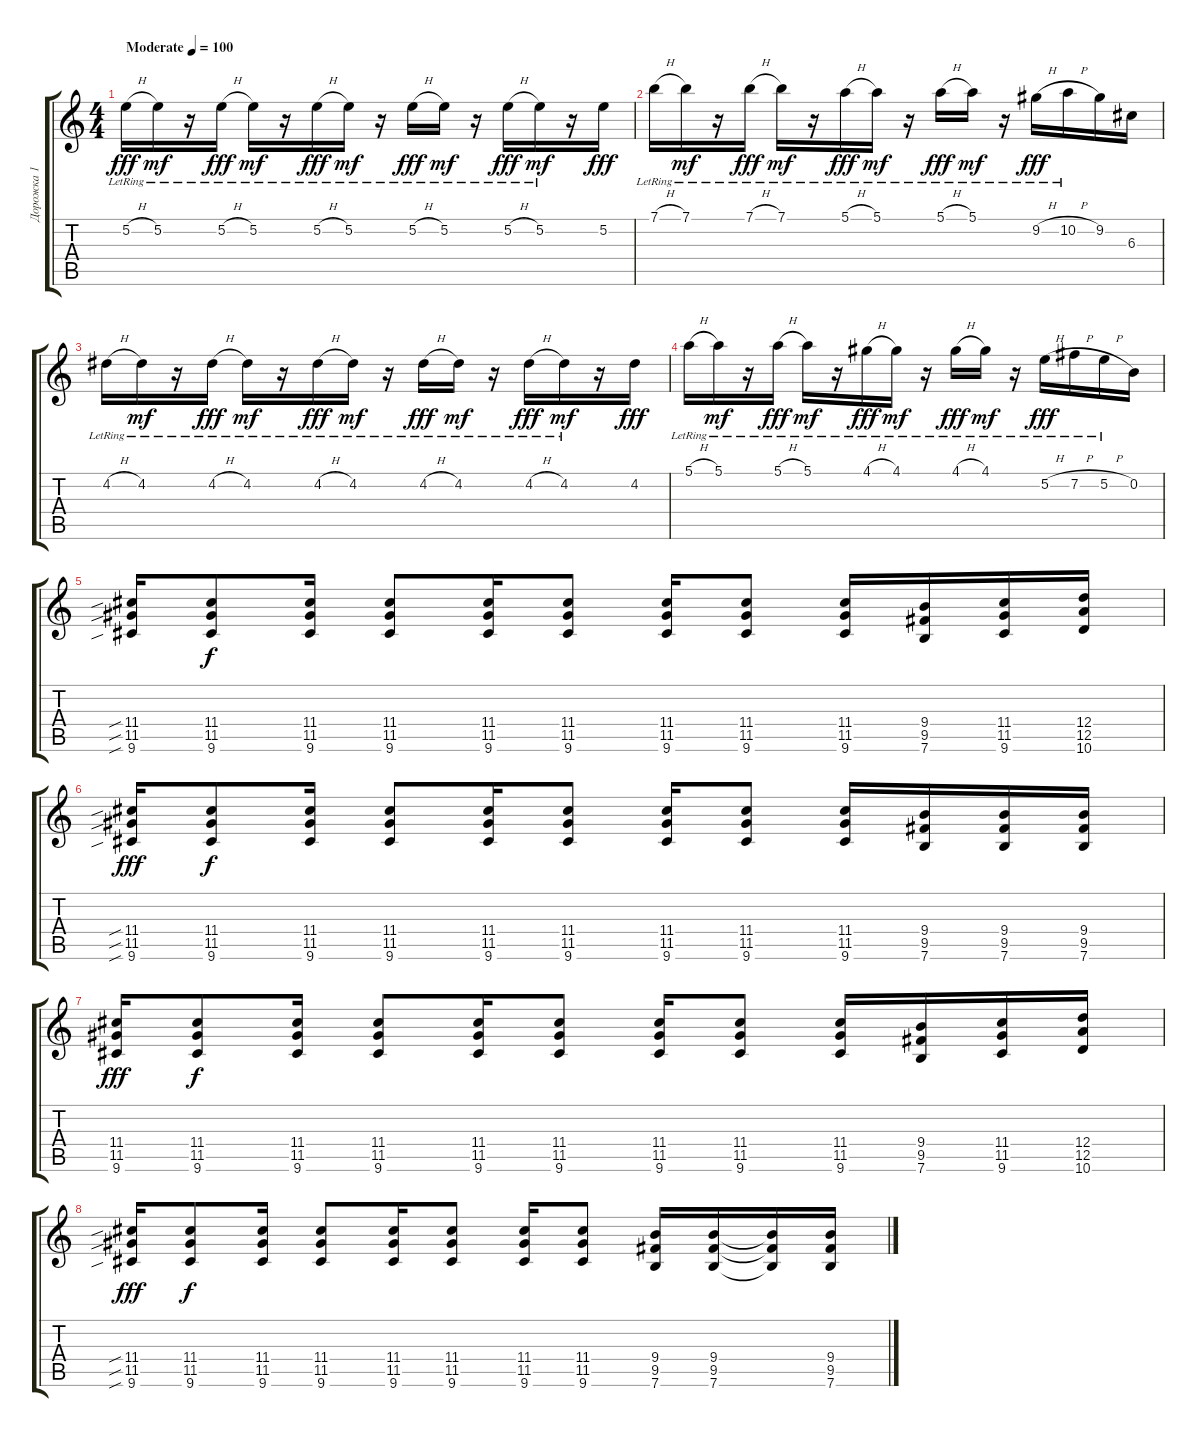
\track ("Дорожка 1" "Дорожка 1") {instrument distortionguitar}
\staff {score tabs}
\tuning (E4 B3 G3 D3 A2 E2) {hide}
\ts (4 4)
\tempo (100 "Moderate")
\clef g2
\ks c
5.2{h lr}.16{dy fff instrument distortionguitar} 5.2{lr}.16{dy mf} r.16 5.2{h lr}.16{dy fff} 5.2{lr}.16{dy mf} r.16 5.2{h lr}.16{dy fff} 5.2{lr}.16{dy mf} r.16 5.2{h lr}.16{dy fff} 5.2{lr}.16{dy mf} r.16 5.2{h lr}.16{dy fff} 5.2{lr}.16{dy mf} r.16 5.2.16{dy fff} |
7.1{h lr}.16 7.1{lr}.16{dy mf} r.16 7.1{h lr}.16{dy fff} 7.1{lr}.16{dy mf} r.16 5.1{h lr}.16{dy fff} 5.1{lr}.16{dy mf} r.16 5.1{h lr}.16{dy fff} 5.1{lr}.16{dy mf} r.16 9.2{h lr}.16{dy fff} 10.2{h lr}.16 9.2.16 6.3.16 |
4.2{h lr}.16 4.2{lr}.16{dy mf} r.16 4.2{h lr}.16{dy fff} 4.2{lr}.16{dy mf} r.16 4.2{h lr}.16{dy fff} 4.2{lr}.16{dy mf} r.16 4.2{h lr}.16{dy fff} 4.2{lr}.16{dy mf} r.16 4.2{h lr}.16{dy fff} 4.2{lr}.16{dy mf} r.16 4.2.16{dy fff} |
5.1{h lr}.16 5.1{lr}.16{dy mf} r.16 5.1{h lr}.16{dy fff} 5.1{lr}.16{dy mf} r.16 4.1{h lr}.16{dy fff} 4.1{lr}.16{dy mf} r.16 4.1{h lr}.16{dy fff} 4.1{lr}.16{dy mf} r.16 5.2{h lr}.16{dy fff} 7.2{h lr}.16 5.2{h lr}.16 0.2.16 |
(11.4{sib} 11.5{sib} 9.6{sib}).16{balance 0} (11.4 11.5 9.6).8{dy f} (11.4 11.5 9.6).16 (11.4 11.5 9.6).8 (11.4 11.5 9.6).16 (11.4 11.5 9.6).8 (11.4 11.5 9.6).16 (11.4 11.5 9.6).8 (11.4 11.5 9.6).16 (9.4 9.5 7.6).16 (11.4 11.5 9.6).16 (12.4 12.5 10.6).16 |
(11.4{sib} 11.5{sib} 9.6{sib}).16{dy fff} (11.4 11.5 9.6).8{dy f} (11.4 11.5 9.6).16 (11.4 11.5 9.6).8 (11.4 11.5 9.6).16 (11.4 11.5 9.6).8 (11.4 11.5 9.6).16 (11.4 11.5 9.6).8 (11.4 11.5 9.6).16 (9.4 9.5 7.6).16 (9.4 9.5 7.6).16 (9.4 9.5 7.6).16 |
(11.4 11.5 9.6).16{dy fff} (11.4 11.5 9.6).8{dy f} (11.4 11.5 9.6).16 (11.4 11.5 9.6).8 (11.4 11.5 9.6).16 (11.4 11.5 9.6).8 (11.4 11.5 9.6).16 (11.4 11.5 9.6).8 (11.4 11.5 9.6).16 (9.4 9.5 7.6).16 (11.4 11.5 9.6).16 (12.4 12.5 10.6).16 |
(11.4{sib} 11.5{sib} 9.6{sib}).16{dy fff} (11.4 11.5 9.6).8{dy f} (11.4 11.5 9.6).16 (11.4 11.5 9.6).8 (11.4 11.5 9.6).16 (11.4 11.5 9.6).8 (11.4 11.5 9.6).16 (11.4 11.5 9.6).8 (9.4 9.5 7.6).16 (9.4 9.5 7.6).16 (9.4{t} 9.5{t} 7.6{t}).16 (9.4 9.5 7.6).16
